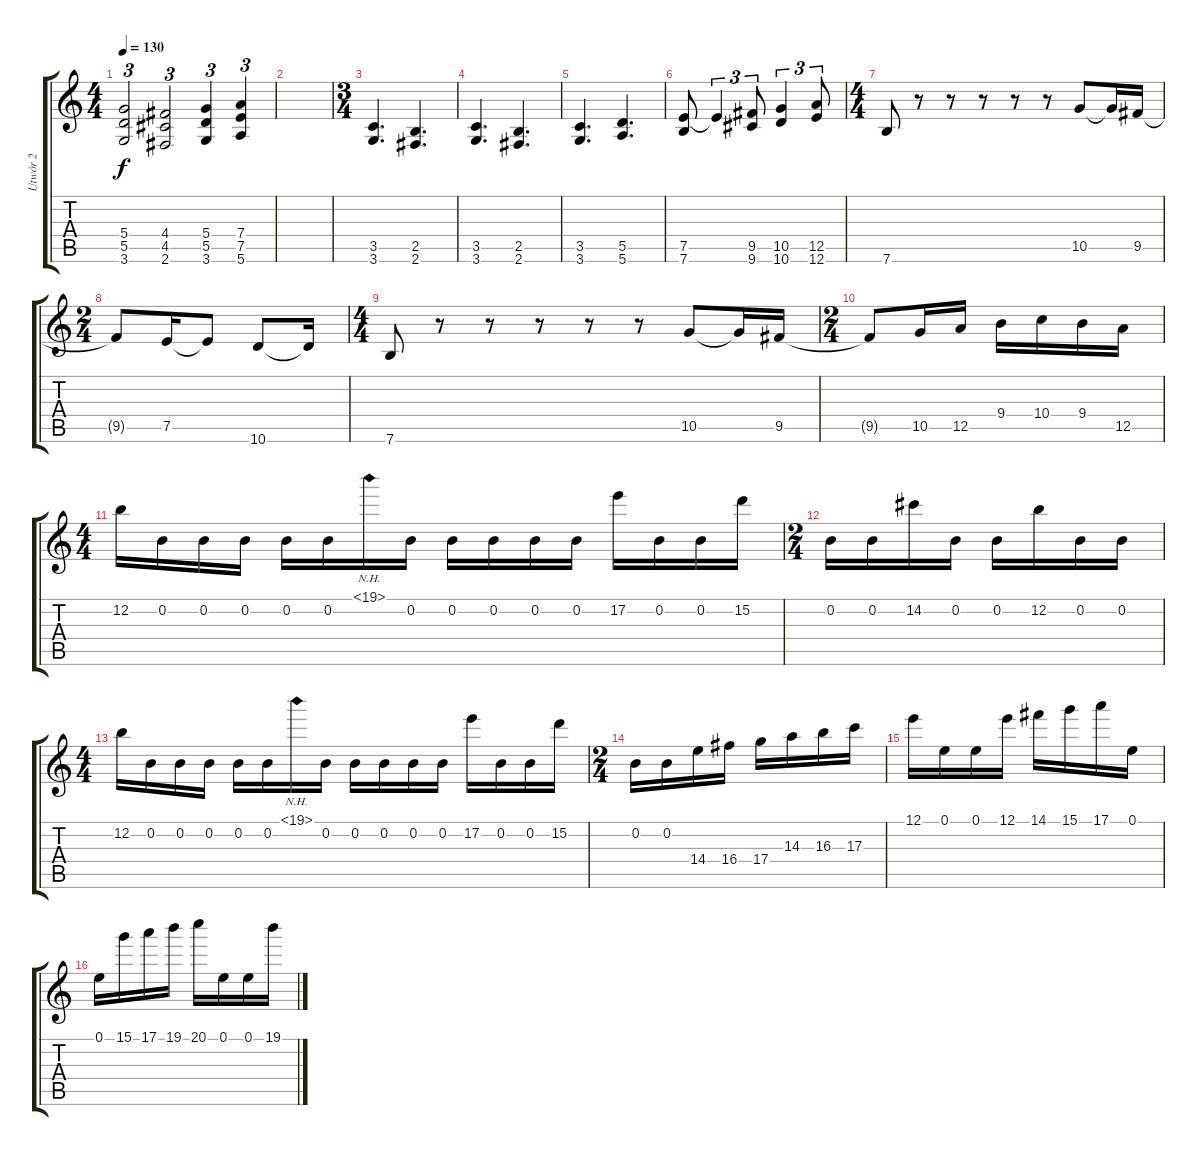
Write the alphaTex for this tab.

\track ("Utwór 2" "Utwór 2") {instrument distortionguitar}
\staff {score tabs}
\tuning (E4 B3 G3 D3 A2 E2) {hide}
\ts (4 4)
\tempo 130
\clef g2
\ks c
(5.4{t} 5.5{t} 3.6{t}).2{tu (3 2) dy f} (4.4 4.5 2.6).2{tu (3 2)} (5.4 5.5 3.6).4{tu (3 2)} (7.4 7.5 5.6).4{tu (3 2)} |
|
\ts (3 4)
(3.5 3.6).4{d} (2.5 2.6).4{d} |
(3.5 3.6).4{d} (2.5 2.6).4{d} |
(3.5 3.6).4{d} (5.5 5.6).4{d} |
(7.5 7.6).8 7.5{t}.4{tu (3 2)} (9.5 9.6).8{tu (3 2)} (10.5 10.6).4{tu (3 2)} (12.5 12.6).8{tu (3 2)} |
\ts (4 4)
7.6.8 r.8 r.8 r.8 r.8 r.8 10.5.8 10.5{t}.16 9.5.16 |
\ts (2 4)
9.5{t}.8 7.5.16 7.5{t}.8 10.6.8 10.6{t}.16 |
\ts (4 4)
7.6.8 r.8 r.8 r.8 r.8 r.8 10.5.8 10.5{t}.16 9.5.16 |
\ts (2 4)
9.5{t}.8 10.5.16 12.5.16 9.4.16 10.4.16 9.4.16 12.5.16 |
\ts (4 4)
12.2.16 0.2.16 0.2.16 0.2.16 0.2.16 0.2.16 19.1{nh}.16 0.2.16 0.2.16 0.2.16 0.2.16 0.2.16 17.2.16 0.2.16 0.2.16 15.2.16 |
\ts (2 4)
0.2.16 0.2.16 14.2.16 0.2.16 0.2.16 12.2.16 0.2.16 0.2.16 |
\ts (4 4)
12.2.16 0.2.16 0.2.16 0.2.16 0.2.16 0.2.16 19.1{nh}.16 0.2.16 0.2.16 0.2.16 0.2.16 0.2.16 17.2.16 0.2.16 0.2.16 15.2.16 |
\ts (2 4)
0.2.16 0.2.16 14.4.16 16.4.16 17.4.16 14.3.16 16.3.16 17.3.16 |
12.1.16 0.1.16 0.1.16 12.1.16 14.1.16 15.1.16 17.1.16 0.1.16 |
0.1.16 15.1.16 17.1.16 19.1.16 20.1.16 0.1.16 0.1.16 19.1.16
